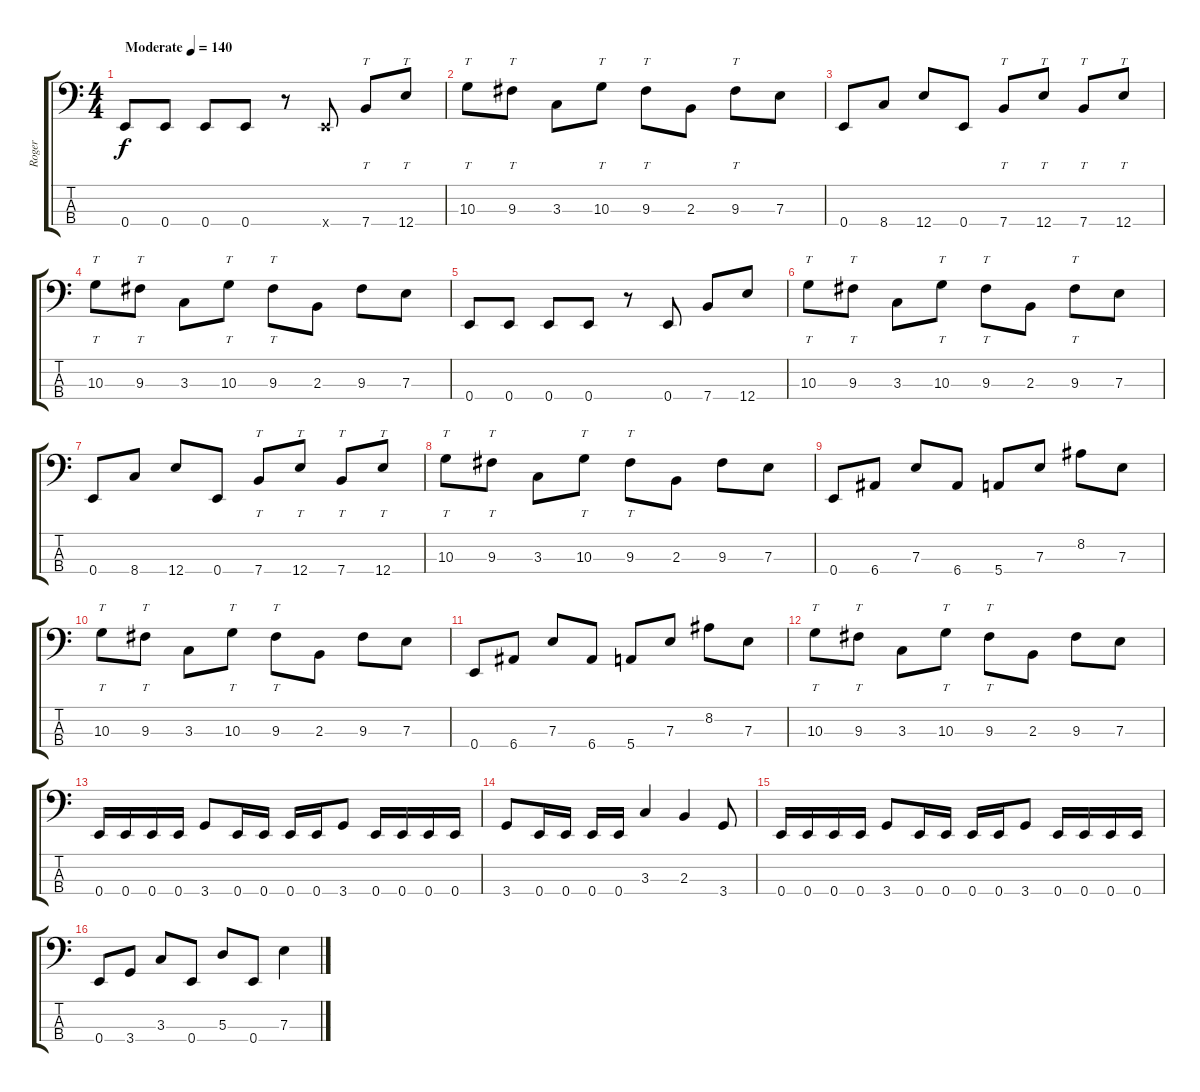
\track ("Roger" "Roger") {instrument electricbassfinger}
\staff {score tabs}
\tuning (G2 D2 A1 E1) {hide}
\ts (4 4)
\tempo (140 "Moderate")
\clef f4
\ks c
0.4.8{dy f instrument electricbassfinger} 0.4.8 0.4.8 0.4.8 r.8 0.4{x}.8 7.4.8{tt} 12.4.8{tt} |
10.3.8{tt} 9.3.8{tt} 3.3.8 10.3.8{tt} 9.3.8{tt} 2.3.8 9.3.8{tt} 7.3.8 |
0.4.8 8.4.8 12.4.8 0.4.8 7.4.8{tt} 12.4.8{tt} 7.4.8{tt} 12.4.8{tt} |
10.3.8{tt} 9.3.8{tt} 3.3.8 10.3.8{tt} 9.3.8{tt} 2.3.8 9.3.8 7.3.8 |
0.4.8 0.4.8 0.4.8 0.4.8 r.8 0.4.8 7.4.8 12.4.8 |
10.3.8{tt} 9.3.8{tt} 3.3.8 10.3.8{tt} 9.3.8{tt} 2.3.8 9.3.8{tt} 7.3.8 |
0.4.8 8.4.8 12.4.8 0.4.8 7.4.8{tt} 12.4.8{tt} 7.4.8{tt} 12.4.8{tt} |
10.3.8{tt} 9.3.8{tt} 3.3.8 10.3.8{tt} 9.3.8{tt} 2.3.8 9.3.8 7.3.8 |
0.4.8 6.4.8 7.3.8 6.4.8 5.4.8 7.3.8 8.2.8 7.3.8 |
10.3.8{tt} 9.3.8{tt} 3.3.8 10.3.8{tt} 9.3.8{tt} 2.3.8 9.3.8 7.3.8 |
0.4.8 6.4.8 7.3.8 6.4.8 5.4.8 7.3.8 8.2.8 7.3.8 |
10.3.8{tt} 9.3.8{tt} 3.3.8 10.3.8{tt} 9.3.8{tt} 2.3.8 9.3.8 7.3.8 |
0.4.16 0.4.16 0.4.16 0.4.16 3.4.8 0.4.16 0.4.16 0.4.16 0.4.16 3.4.8 0.4.16 0.4.16 0.4.16 0.4.16 |
3.4.8 0.4.16 0.4.16 0.4.16 0.4.16 3.3.4 2.3.4 3.4.8 |
0.4.16 0.4.16 0.4.16 0.4.16 3.4.8 0.4.16 0.4.16 0.4.16 0.4.16 3.4.8 0.4.16 0.4.16 0.4.16 0.4.16 |
0.4.8 3.4.8 3.3.8 0.4.8 5.3.8 0.4.8 7.3.4
